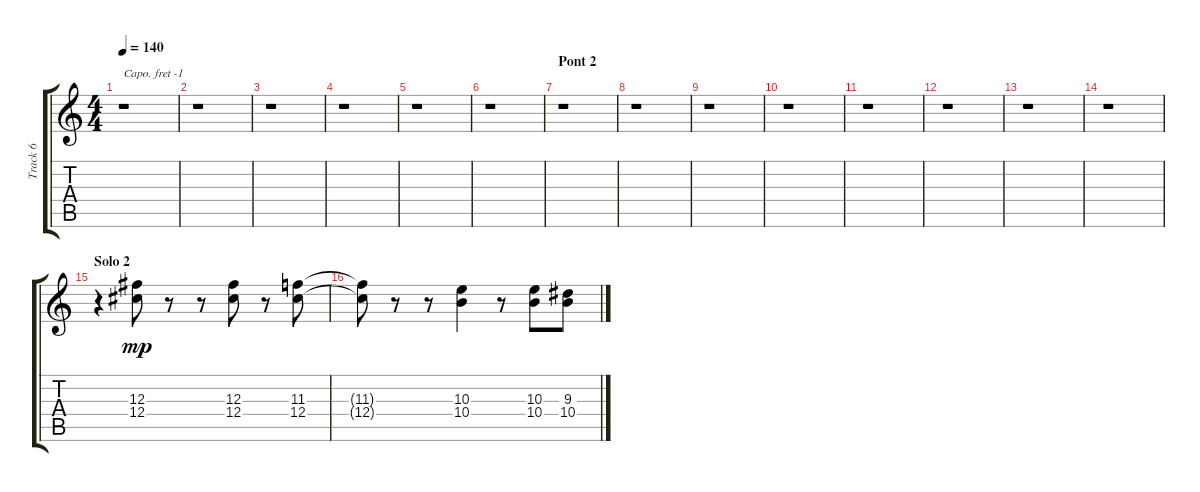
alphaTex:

\track ("Track 6" "Track 6") {instrument distortionguitar}
\staff {score tabs}
\capo -1
\tuning (E4 B3 G3 D3 A2 E2) {hide}
\ts (4 4)
\tempo 140
\clef g2
\ks c
r.1{dy f} |
r.1 |
r.1 |
r.1 |
r.1 |
r.1 |
\section ("" "Pont 2")
r.1 |
r.1 |
r.1 |
r.1 |
r.1 |
r.1 |
r.1 |
r.1 |
\section ("" "Solo 2")
r.4 (12.3 12.4).8{dy mp} r.8 r.8 (12.3 12.4).8 r.8 (11.3 12.4).8 |
(11.3{t} 12.4{t}).8 r.8 r.8 (10.3 10.4).4 r.8 (10.3 10.4).8 (9.3 10.4).8
